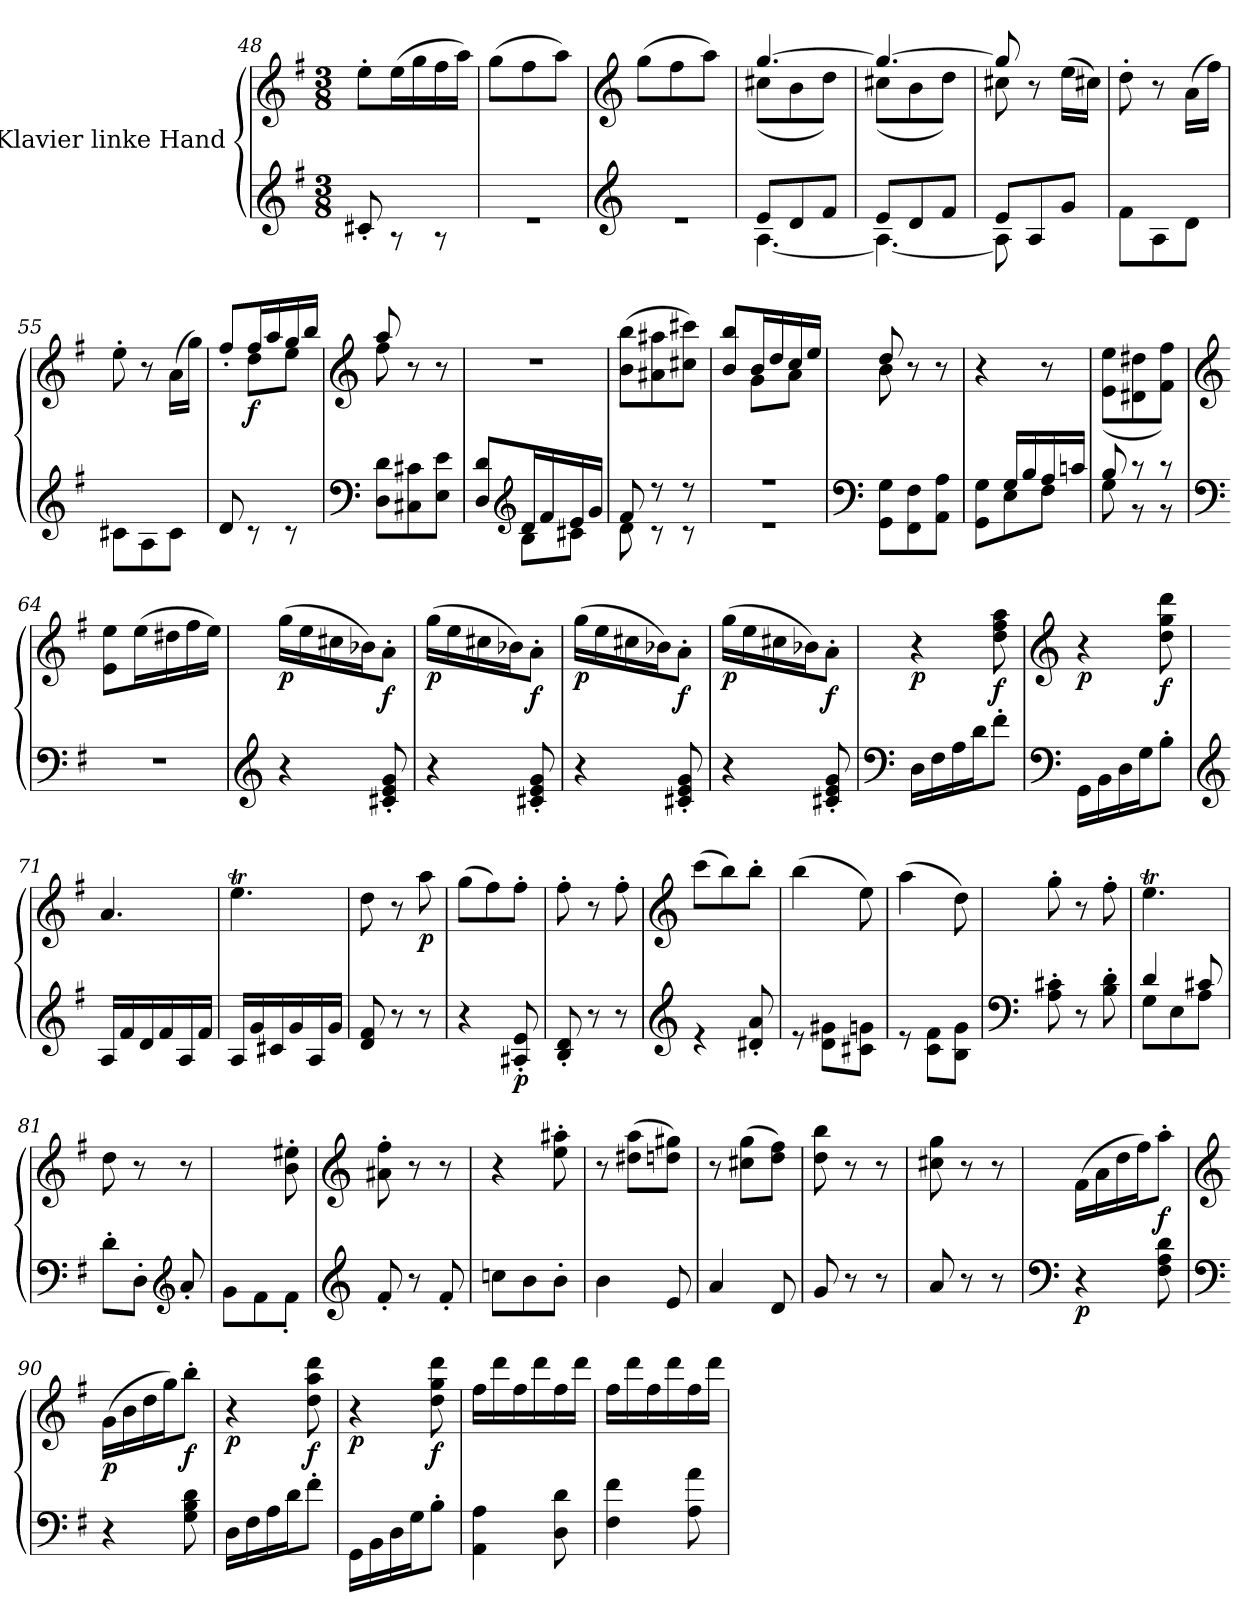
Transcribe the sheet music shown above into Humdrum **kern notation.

**kern	**kern	**dynam
*part1	*part1	*part1
*staff2	*staff1	*staff1/2
*I"Klavier linke Hand	*	*
*clefG2	*clefG2	*
*k[f#]	*k[f#]	*
*M3/8	*M3/8	*
=48	=48	=48
*^	*	*
4.ryy	8c#X'/	8ee'\L	.
.	8r	(16ee\L	.
.	.	16gg\	.
.	8r	16ff#\	.
.	.	16aa\JJ)	.
=49	=49	=49	=49
4.ryy	4.r	(8gg\L	.
.	.	8ff#\	.
.	.	8aa\J)	.
!!LO:LB:g=z
=50	=50	=50	=50
*clefG2	*	*clefG2	*
4.ryy	4.r	(8gg\L	.
.	.	8ff#\	.
.	.	8aa\J)	.
=51	=51	=51	=51
*	*	*^	*
8e/L	[4.A\	[4.gg/	(8cc#X\L	.
8d/	.	.	8b\	.
8f#/J	.	.	8dd\J)	.
=52	=52	=52	=52	=52
8e/L	4.A\_	4.gg/_	(8cc#X\L	.
8d/	.	.	8b\	.
8f#/J	.	.	8dd\J)	.
=53	=53	=53	=53	=53
8e/L	8A\]	8gg/]	8cc#X\	.
8A/	4ryy	8r	4ryy	.
8g/J	.	(16ee\LL	.	.
.	.	16cc#X\JJ)	.	.
*	*	*v	*v	*
=54	=54	=54	=54
4.ryy	8f#\L	8dd'\	.
.	8A\	8r	.
.	8d\J	(16a\LL	.
.	.	16ff#\JJ)	.
=55	=55	=55	=55
4.ryy	8c#X\L	8ee'\	.
.	8A\	8r	.
.	8c#\J	(16a\LL	.
.	.	16gg\JJ)	.
=56	=56	=56	=56
*	*	*^	*
4.ryy	8d/	8ff#'/L	8ryy	.
!	!	!	!	!LO:DY:b
.	8r	16ff#/L	8dd\L	f
.	.	16aa/	.	.
.	8r	16gg/	8ee\J	.
.	.	16bb/JJ	.	.
*v	*v	*	*	*
!!LO:LB:g=z	!!
=57	=57	=57	=57
*clefF4	*clefG2	*	*
8D\ 8d\L	8aa/	8ff#\	.
8C#X\ 8c#X\	8r	4ryy	.
8E\ 8e\J	8r	.	.
*	*v	*v	*
=58	=58	=58
*^	*	*
8D/ 8d/L	8ryy	4.r	.
*clefG2	*	*	*
16d/L	8B\L	.	.
16f#/	.	.	.
16e/	8c#X\J	.	.
16g/JJ	.	.	.
=59	=59	=59	=59
8f#/	8d\	(8b\ 8bb\L	.
8r	8r	8a#X\ 8aa#X\	.
8r	8r	8cc#X\ 8ccc#X\J)	.
=60	=60	=60	=60
*	*	*^	*
4.r	4.r	8b/ 8bb/L	8ryy	.
.	.	16b/L	8g\L	.
.	.	16dd/	.	.
.	.	16cc/	8a\J	.
.	.	16ee/JJ	.	.
=61	=61	=61	=61	=61
*clefF4	*	*	*	*
4.ryy	8GG\ 8G\L	8dd/	8b\	.
.	8FF#\ 8F#\	8r	4ryy	.
.	8AA\ 8A\J	8r	.	.
*	*	*v	*v	*
=62	=62	=62	=62
8ryy	8GG\ 8G\L	4r	.
16G/LL	8E\	.	.
16B/	.	.	.
16A/	8F#\J	8r	.
16cn/JJ	.	.	.
!!LO:LB:g=z
=63	=63	=63	=63
*	*	*^	*
8B/	8G\	4.ryy	(8e\ 8ee\L	.
8r	8r	.	8d#X\ 8dd#X\	.
8r	8r	.	8f#\ 8ff#\J)	.
*v	*v	*	*	*
*	*v	*v	*
!!LO:LB:g=z
=64	=64	=64
*clefF4	*clefG2	*
4.r	8e\ 8ee\L	.
.	(16ee\L	.
.	16dd#X\	.
.	16ff#\	.
.	16ee\JJ)	.
=65	=65	=65
*clefG2	*	*
!	!	!LO:DY:b
4r	(16gg\LL	p
.	16ee\	.
.	16cc#X\	.
.	16b-X\J)	.
!	!	!LO:DY:b
8c#X/' 8e/' 8g/'	8a'\J	f
=66	=66	=66
!	!	!LO:DY:b
4r	(16gg\LL	p
.	16ee\	.
.	16cc#X\	.
.	16b-X\J)	.
!	!	!LO:DY:b
8c#X/' 8e/' 8g/'	8a'\J	f
=67	=67	=67
!	!	!LO:DY:b
4r	(16gg\LL	p
.	16ee\	.
.	16cc#X\	.
.	16b-X\J)	.
!	!	!LO:DY:b
8c#X/' 8e/' 8g/'	8a'\J	f
=68	=68	=68
!	!	!LO:DY:b
4r	(16gg\LL	p
.	16ee\	.
.	16cc#X\	.
.	16b-X\J)	.
!	!	!LO:DY:b
8c#X/' 8e/' 8g/'	8a'\J	f
!!LO:PB:g=z
=69	=69	=69
*clefF4	*	*
!	!	!LO:DY:b
16D\LL	4r	p
16F#\	.	.
16A\	.	.
16d\J	.	.
!	!	!LO:DY:b
8f#'\J	8dd\ 8ff#\ 8aa\	f
!!LO:LB:g=z
=70	=70	=70
*clefF4	*clefG2	*
!	!	!LO:DY:b
16GG\LL	4r	p
16BB\	.	.
16D\	.	.
16G\J	.	.
!	!	!LO:DY:b
8B'\J	8dd\ 8gg\ 8ddd\	f
=71	=71	=71
*clefG2	*	*
16A/LL	4.a/	.
16f#/	.	.
16d/	.	.
16f#/	.	.
16A/	.	.
16f#/JJ	.	.
=72	=72	=72
16A/LL	4.eeT\	.
16g/	.	.
16c#X/	.	.
16g/	.	.
16A/	.	.
16g/JJ	.	.
=73	=73	=73
8d/ 8f#/	8dd\	.
8r	8r	.
!	!	!LO:DY:b
8r	8aa\	p
=74	=74	=74
4r	(8gg\L	.
.	8ff#\)	.
!	!	!LO:DY:b=2
8A#X/' 8e/'	8ff#'\J	p
=75	=75	=75
8B/' 8d/'	8ff#'\	.
8r	8r	.
8r	8ff#'\	.
!!LO:LB:g=z
=76	=76	=76
*clefG2	*clefG2	*
*^	*	*
4.ryy	4r	(8ccc\L	.
.	.	8bb\)	.
.	8d#X/' 8a/'	8bb'\J	.
=77	=77	=77	=77
4.ryy	8r	(4bb\	.
.	8d\ 8g#X\L	.	.
.	8c#X\ 8gn\J	8ee\)	.
=78	=78	=78	=78
4.ryy	8r	(4aa\	.
.	8c\ 8f#\L	.	.
.	8B\ 8g\J	8dd\)	.
*v	*v	*	*
=79	=79	=79
*clefF4	*	*
8A\' 8c#X\'	8gg'\	.
8r	8r	.
8B\' 8d\'	8ff#'\	.
=80	=80	=80
*^	*	*
4d/	8G\L	4.eeT\	.
.	8E\	.	.
8c#X/	8A\J	.	.
=81	=81	=81	=81
8d'\L	4ryy	8dd\	.
8D'\J	.	8r	.
*clefG2	*	*	*
8ryy	8a'/	8r	.
=82	=82	=82	=82
4.ryy	8g\L	4ryy	.
.	8f#\	.	.
.	8f#'\J	8b\' 8ee#X\'	.
*v	*v	*	*
!!LO:LB:g=z
=83	=83	=83
*clefG2	*clefG2	*
8f#'/	8a#X\' 8ff#\'	.
8r	8r	.
8f#'/	8r	.
=84	=84	=84
8ccn\L	4r	.
8b\	.	.
8b'\J	8ee\' 8aa#X\'	.
=85	=85	=85
4b\	8r	.
.	(8dd#X\ 8aa\L	.
8e/	8ddn\ 8gg#X\J)	.
=86	=86	=86
4a/	8r	.
.	(8cc#X\ 8gg\L	.
8d/	8dd\ 8ff#\J)	.
=87	=87	=87
8g/	8dd\ 8bb\	.
8r	8r	.
8r	8r	.
=88	=88	=88
8a/	8cc#X\ 8gg\	.
8r	8r	.
8r	8r	.
=89	=89	=89
*clefF4	*	*
!	!	!LO:DY:b=2
4r	(16f#\LL	p
.	16a\	.
.	16dd\	.
.	16ff#\J)	.
!	!	!LO:DY:b
8F#\ 8A\ 8d\	8aa'\J	f
!!LO:LB:g=z
=90	=90	=90
*clefF4	*clefG2	*
!	!	!LO:DY:b
4r	(16g\LL	p
.	16b\	.
.	16dd\	.
.	16gg\J)	.
!	!	!LO:DY:b
8G\ 8B\ 8d\	8bb'\J	f
=91	=91	=91
!	!	!LO:DY:b
16D\LL	4r	p
16F#\	.	.
16A\	.	.
16d\J	.	.
!	!	!LO:DY:b
8f#'\J	8dd\ 8aa\ 8ddd\	f
=92	=92	=92
!	!	!LO:DY:b
16GG\LL	4r	p
16BB\	.	.
16D\	.	.
16G\J	.	.
!	!	!LO:DY:b
8B'\J	8dd\ 8gg\ 8ddd\	f
=93	=93	=93
4AA\ 4A\	16ff#\LL	.
.	16ddd\	.
.	16ff#\	.
.	16ddd\	.
8D\ 8d\	16ff#\	.
.	16ddd\JJ	.
=94	=94	=94
4F#\ 4f#\	16ff#\LL	.
.	16ddd\	.
.	16ff#\	.
.	16ddd\	.
8A\ 8a\	16ff#\	.
.	16ddd\JJ	.
=	=	=
*-	*-	*-
